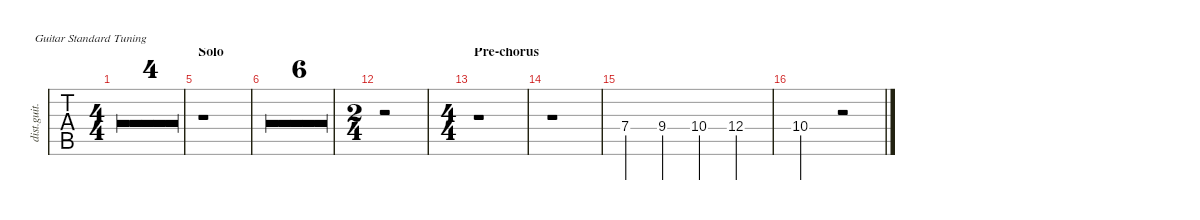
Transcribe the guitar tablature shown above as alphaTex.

\defaultSystemsLayout 4
\hideDynamics
\bracketExtendMode nobrackets
\otherSystemsTrackNameOrientation horizontal
\track ("Lead Guitar 3" "dist.guit.") {defaultSystemsLayout 4 multiBarRest instrument distortionguitar}
\staff {tabs}
\tuning (E4 B3 G3 D3 A2 E2)
\ts (4 4)
\tempo 70
\clef g2
\ks c
r.1{dy mf} |
r.1 |
r.1 |
r.1 |
\section ("" "Solo")
r.1 |
r.1 |
r.1 |
r.1 |
r.1 |
r.1 |
r.1 |
\ts (2 4)
\beaming (8 2 2)
r.2 |
\ts (4 4)
\beaming (8 2 2 2 2)
\section ("" "Pre-chorus")
r.1 |
r.1 |
7.4.4 9.4.4 10.4.4 12.4.4 |
10.4.2 r.2
